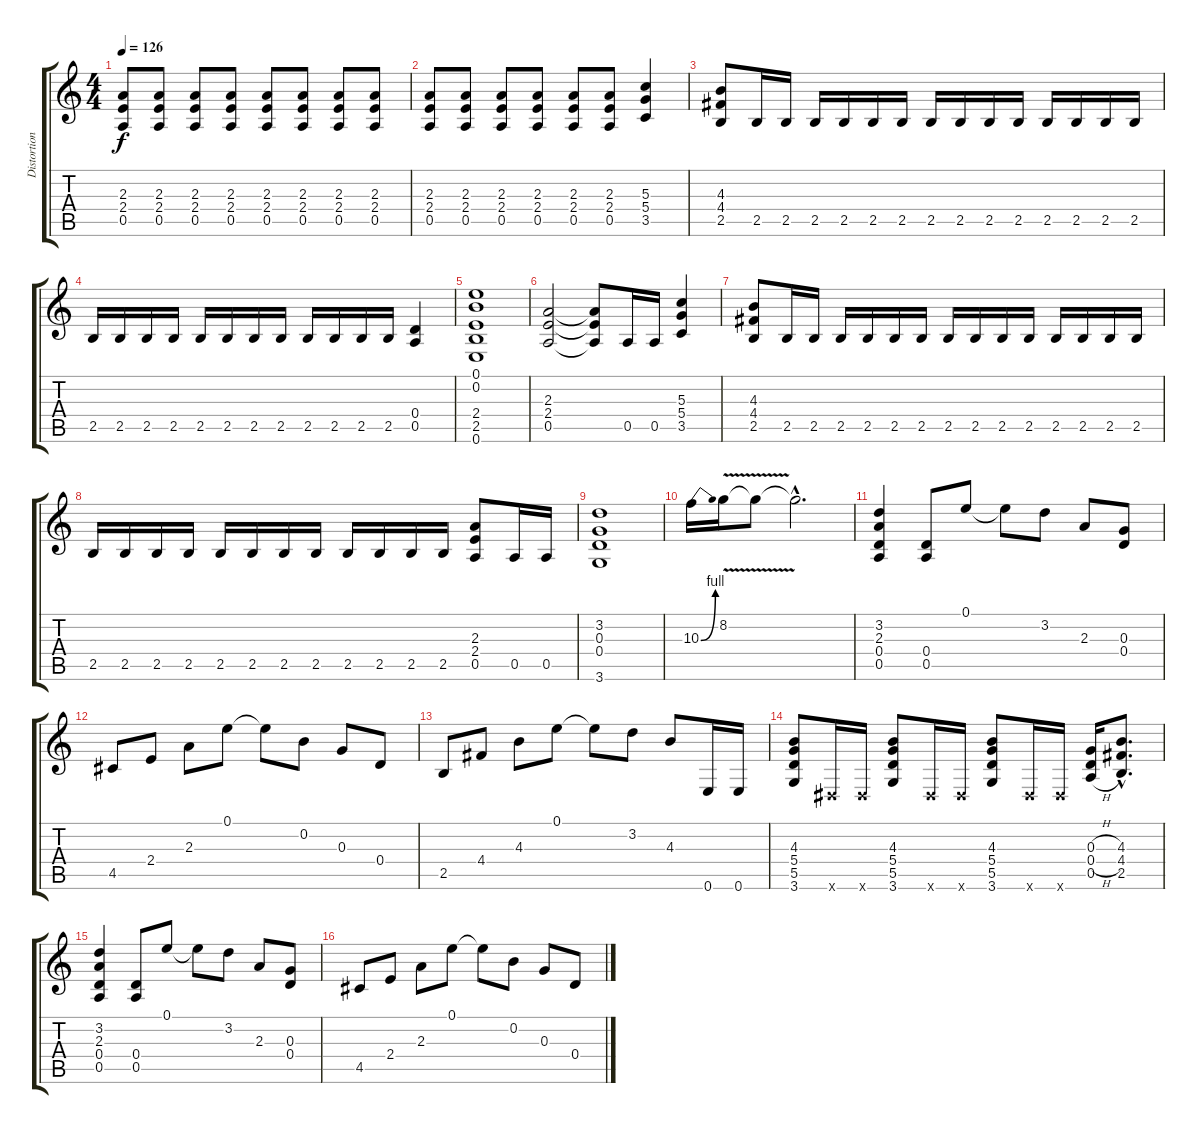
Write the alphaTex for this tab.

\track ("Distortion Guitar 2" "Distortion") {instrument distortionguitar}
\staff {score tabs}
\tuning (E4 B3 G3 D3 A2 E2) {hide}
\ts (4 4)
\tempo 126
\clef g2
\ks c
(2.3 2.4 0.5).8{dy f} (2.3 2.4 0.5).8 (2.3 2.4 0.5).8 (2.3 2.4 0.5).8 (2.3 2.4 0.5).8 (2.3 2.4 0.5).8 (2.3 2.4 0.5).8 (2.3 2.4 0.5).8 |
(2.3 2.4 0.5).8 (2.3 2.4 0.5).8 (2.3 2.4 0.5).8 (2.3 2.4 0.5).8 (2.3 2.4 0.5).8 (2.3 2.4 0.5).8 (5.3 5.4 3.5).4 |
(4.3 4.4 2.5).8 2.5.16 2.5.16 2.5.16 2.5.16 2.5.16 2.5.16 2.5.16 2.5.16 2.5.16 2.5.16 2.5.16 2.5.16 2.5.16 2.5.16 |
2.5.16 2.5.16 2.5.16 2.5.16 2.5.16 2.5.16 2.5.16 2.5.16 2.5.16 2.5.16 2.5.16 2.5.16 (0.4 0.5).4 |
(0.1 0.2 2.4 2.5 0.6).1 |
(2.3 2.4 0.5).2 (2.3{t} 2.4{t} 0.5{t}).8 0.5.16 0.5.16 (5.3 5.4 3.5).4 |
(4.3 4.4 2.5).8 2.5.16 2.5.16 2.5.16 2.5.16 2.5.16 2.5.16 2.5.16 2.5.16 2.5.16 2.5.16 2.5.16 2.5.16 2.5.16 2.5.16 |
2.5.16 2.5.16 2.5.16 2.5.16 2.5.16 2.5.16 2.5.16 2.5.16 2.5.16 2.5.16 2.5.16 2.5.16 (2.3 2.4 0.5).8 0.5.16 0.5.16 |
(3.2 0.3 0.4 3.6).1 |
10.3{be (bend 0 0 60 4)}.16 8.2{v}.16 8.2{t}.8 8.2{hac t}.2{d} |
(3.2 2.3 0.4 0.5).4 (0.4 0.5).8 0.1.8 0.1{t}.8 3.2.8 2.3.8 (0.3 0.4).8 |
4.5.8 2.4.8 2.3.8 0.1.8 0.1{t}.8 0.2.8 0.3.8 0.4.8 |
2.5.8 4.4.8 4.3.8 0.1.8 0.1{t}.8 3.2.8 4.3.8 0.6.16 0.6.16 |
(4.3 5.4 5.5 3.6).8 -1.6{x}.16 -1.6{x}.16 (4.3 5.4 5.5 3.6).8 -1.6{x}.16 -1.6{x}.16 (4.3 5.4 5.5 3.6).8 -1.6{x}.16 -1.6{x}.16 (0.3{h} 0.4{h} 0.5{h}).16 (4.3{hac} 4.4{hac} 2.5{hac}).8{d} |
(3.2 2.3 0.4 0.5).4 (0.4 0.5).8 0.1.8 0.1{t}.8 3.2.8 2.3.8 (0.3 0.4).8 |
4.5.8 2.4.8 2.3.8 0.1.8 0.1{t}.8 0.2.8 0.3.8 0.4.8
